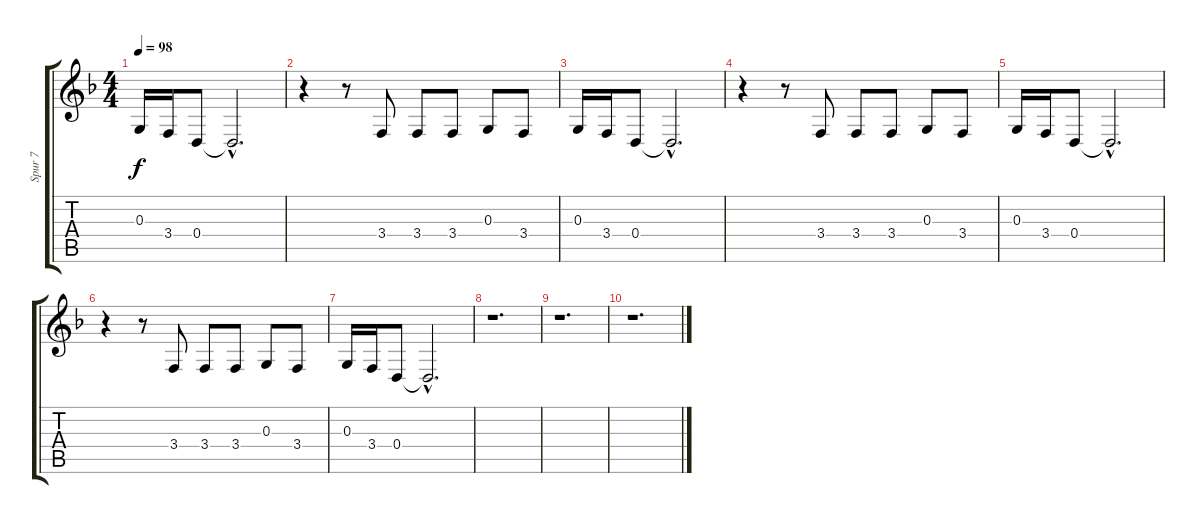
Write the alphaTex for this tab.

\track ("Spur 7" "Spur 7") {instrument reversecymbal}
\staff {score tabs}
\tuning (E4 B3 G3 D3 A2 E2) {hide}
\ts (4 4)
\tempo 98
\clef g2
\ks dminor
0.3.16{dy f} 3.4.16 0.4.8 0.4{hac t}.2{d} |
r.4 r.8 3.4.8 3.4.8 3.4.8 0.3.8 3.4.8 |
0.3.16 3.4.16 0.4.8 0.4{hac t}.2{d} |
r.4 r.8 3.4.8 3.4.8 3.4.8 0.3.8 3.4.8 |
0.3.16 3.4.16 0.4.8 0.4{hac t}.2{d} |
r.4 r.8 3.4.8 3.4.8 3.4.8 0.3.8 3.4.8 |
0.3.16 3.4.16 0.4.8 0.4{hac t}.2{d} |
r.1{d} |
r.1{d} |
r.1{d}
